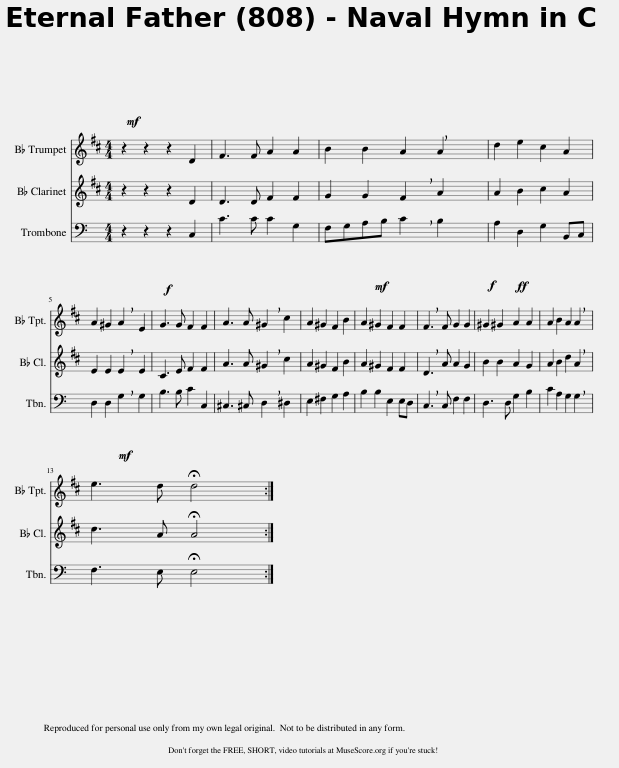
X:1
%%score 1 2 3 4
L:1/8
M:4/4
I:linebreak $
K:C
V:1 treble transpose=-2
V:2 treble transpose=-2
V:3 treble transpose=-7
V:4 bass
V:1
[K:D]!mf! z2 z2 z2 D2 | F3 F A2 A2 | B2 B2 A2 !breath!A2 | d2 e2 c2 A2 |$ A2 ^G2 !breath!A2 E2 | %5
!f! G3 G F2 F2 | A3 A !breath!^G2 c2 | A2 ^G2 F2 B2 | A2!mf! ^G2 F2 F2 | !breath!F3 F G2 G2 | %10
!f! ^G2 ^G2!ff! A2 A2 | A2 B2 A2 !breath!A2 |$!mf! e3 d !fermata!d4 :| %13
V:2
[K:D] z2 z2 z2 D2 | D3 D F2 F2 | G2 G2 !breath!F2 A2 | A2 B2 c2 A2 |$ E2 E2 !breath!E2 E2 | %5
 C3 E F2 F2 | A3 A !breath!^G2 c2 | A2 ^G2 F2 B2 | A2 ^G2 F2 F2 | !breath!D3 A A2 G2 | %10
 B2 B2 A2 G2 | A2 B2 d2 !breath!A2 |$ c3 A !fermata!A4 :| %13
V:3
[K:G] z2 z2 z2 G2 | G3 G B2 B2 | c2 c2 !breath!B2 d2 | d2 e2 f2 d2 |$ A2 A2 !breath!A2 A2 | %5
 F3 A B2 B2 | d3 d !breath!^c2 f2 | d2 ^c2 B2 e2 | d2 ^c2 B2 B2 | !breath!G3 d d2 c2 | %10
 e2 e2 d2 c2 | d2 e2 g2 !breath!d2 |$ f3 d !fermata!d4 :| %13
V:4
 z2 z2 z2 C,2 | C3 C C2 G,2 | F,G,A,B, !breath!C2 B,2 | A,2 D,2 G,2 B,,C, |$ D,2 D,2 !breath!G,2 G,2 | %5
 B,3 B, C2 C,2 | ^C,3 ^C, !breath!D,2 ^D,2 | E,2 ^F,2 G,2 A,2 | B,2 B,2 E,2 E,D, | !breath!C,3 C, F,2 F,2 | %10
 D,3 D, G,2 B,2 | C2 A,2 G,2 !breath!G,2 |$ F,3 E, !fermata!E,4 :| %13
